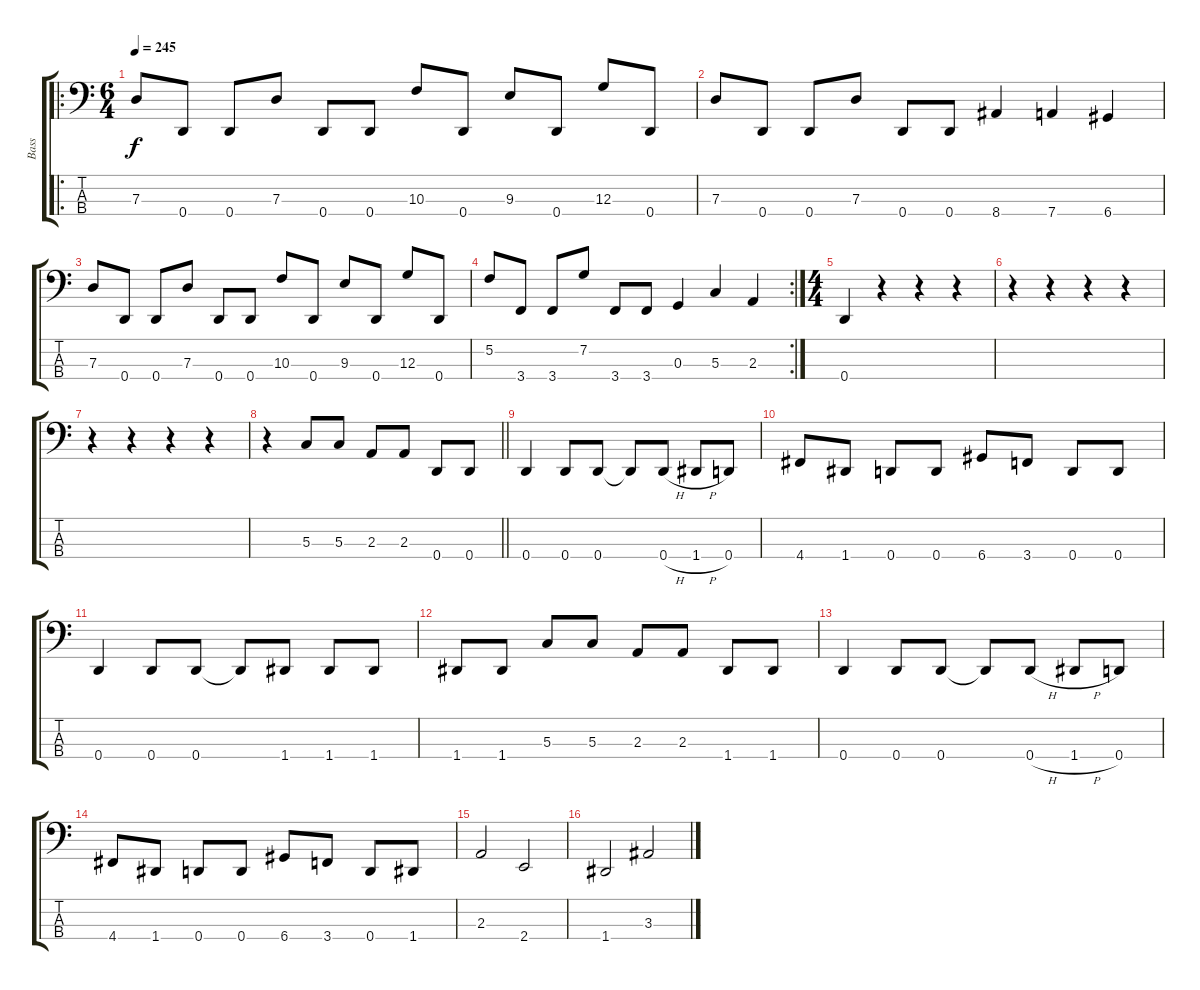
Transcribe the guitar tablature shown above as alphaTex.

\track ("Bass" "Bass") {instrument electricbassfinger}
\staff {score tabs}
\tuning (F2 C2 G1 D1) {hide}
\ro
\ts (6 4)
\tempo 245
\clef f4
\ks c
7.3.8{dy f instrument electricbassfinger} 0.4.8 0.4.8 7.3.8 0.4.8 0.4.8 10.3.8 0.4.8 9.3.8 0.4.8 12.3.8 0.4.8 |
7.3.8 0.4.8 0.4.8 7.3.8 0.4.8 0.4.8 8.4.4 7.4.4 6.4.4 |
7.3.8 0.4.8 0.4.8 7.3.8 0.4.8 0.4.8 10.3.8 0.4.8 9.3.8 0.4.8 12.3.8 0.4.8 |
\rc 2
5.2.8 3.4.8 3.4.8 7.2.8 3.4.8 3.4.8 0.3.4 5.3.4 2.3.4 |
\ts (4 4)
0.4.4 r.4 r.4 r.4 |
r.4 r.4 r.4 r.4 |
r.4 r.4 r.4 r.4 |
\barLineRight lightlight
r.4 5.3.8 5.3.8 2.3.8 2.3.8 0.4.8 0.4.8 |
0.4.4 0.4.8 0.4.8 0.4{t}.8 0.4{h}.8 1.4{h}.8 0.4.8 |
4.4.8 1.4.8 0.4.8 0.4.8 6.4.8 3.4.8 0.4.8 0.4.8 |
0.4.4 0.4.8 0.4.8 0.4{t}.8 1.4.8 1.4.8 1.4.8 |
1.4.8 1.4.8 5.3.8 5.3.8 2.3.8 2.3.8 1.4.8 1.4.8 |
0.4.4 0.4.8 0.4.8 0.4{t}.8 0.4{h}.8 1.4{h}.8 0.4.8 |
4.4.8 1.4.8 0.4.8 0.4.8 6.4.8 3.4.8 0.4.8 1.4.8 |
2.3.2 2.4.2 |
1.4.2 3.3.2
